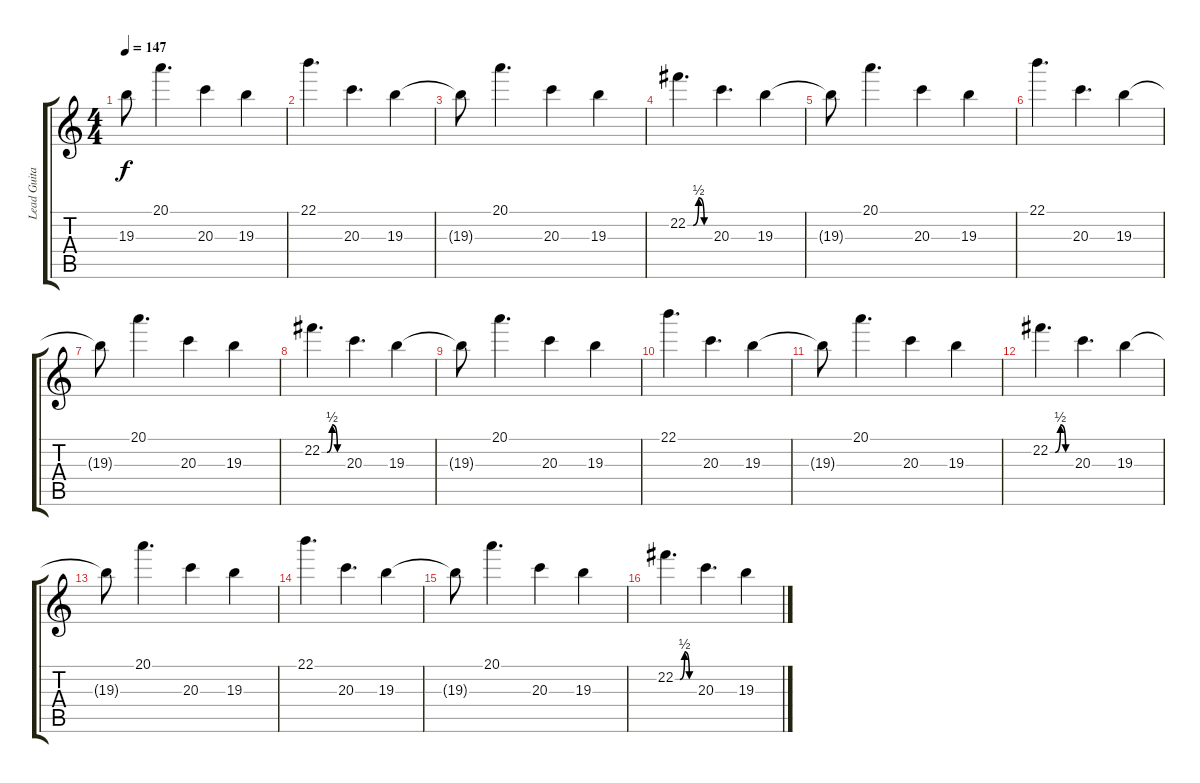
\track ("Lead Guitar " "Lead Guita") {instrument distortionguitar}
\staff {score tabs}
\tuning (Db4 Ab3 E3 B2 Gb2 B1) {hide}
\ts (4 4)
\tempo 147
\clef g2
\ks c
19.3{t}.8{dy f} 20.1.4{d} 20.3.4 19.3.4 |
22.1.4{d} 20.3.4{d} 19.3.4 |
19.3{t}.8 20.1.4{d} 20.3.4 19.3.4 |
22.2{be (custom 0 0 15 0 30 2 45 0 60 0)}.4{d} 20.3.4{d} 19.3.4 |
19.3{t}.8 20.1.4{d} 20.3.4 19.3.4 |
22.1.4{d} 20.3.4{d} 19.3.4 |
19.3{t}.8 20.1.4{d} 20.3.4 19.3.4 |
22.2{be (custom 0 0 15 0 30 2 45 0 60 0)}.4{d} 20.3.4{d} 19.3.4 |
19.3{t}.8 20.1.4{d} 20.3.4 19.3.4 |
22.1.4{d} 20.3.4{d} 19.3.4 |
19.3{t}.8 20.1.4{d} 20.3.4 19.3.4 |
22.2{be (custom 0 0 15 0 30 2 45 0 60 0)}.4{d} 20.3.4{d} 19.3.4 |
19.3{t}.8 20.1.4{d} 20.3.4 19.3.4 |
22.1.4{d} 20.3.4{d} 19.3.4 |
19.3{t}.8 20.1.4{d} 20.3.4 19.3.4 |
22.2{be (custom 0 0 15 0 30 2 45 0 60 0)}.4{d} 20.3.4{d} 19.3.4
